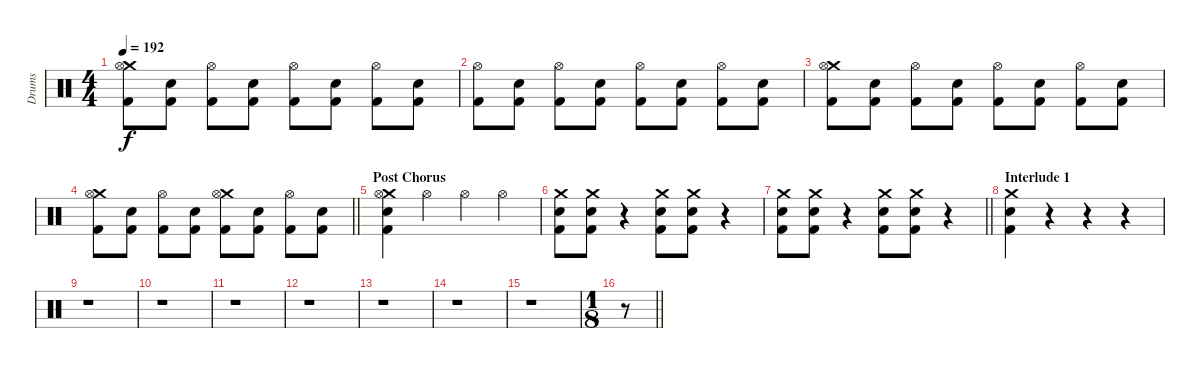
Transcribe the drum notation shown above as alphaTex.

\track ("Drums" "Drums") {instrument percussion}
\staff {score}
\articulation defaults
\ts (4 4)
\tempo 192
\clef neutral
\ks c
("Crash medium (hit)" "Hi-Hat (open)" "Kick (hit) 2").8{dy f} ("Electric Snare (hit)" "Kick (hit) 2").8 ("Hi-Hat (open)" "Kick (hit) 2").8 ("Electric Snare (hit)" "Kick (hit) 2").8 ("Hi-Hat (open)" "Kick (hit) 2").8 ("Electric Snare (hit)" "Kick (hit) 2").8 ("Hi-Hat (open)" "Kick (hit) 2").8 ("Electric Snare (hit)" "Kick (hit) 2").8 |
("Hi-Hat (open)" "Kick (hit) 2").8 ("Electric Snare (hit)" "Kick (hit) 2").8 ("Hi-Hat (open)" "Kick (hit) 2").8 ("Electric Snare (hit)" "Kick (hit) 2").8 ("Hi-Hat (open)" "Kick (hit) 2").8 ("Electric Snare (hit)" "Kick (hit) 2").8 ("Hi-Hat (open)" "Kick (hit) 2").8 ("Electric Snare (hit)" "Kick (hit) 2").8 |
("Crash medium (hit)" "Hi-Hat (open)" "Kick (hit) 2").8 ("Electric Snare (hit)" "Kick (hit) 2").8 ("Hi-Hat (open)" "Kick (hit) 2").8 ("Electric Snare (hit)" "Kick (hit) 2").8 ("Hi-Hat (open)" "Kick (hit) 2").8 ("Electric Snare (hit)" "Kick (hit) 2").8 ("Hi-Hat (open)" "Kick (hit) 2").8 ("Electric Snare (hit)" "Kick (hit) 2").8 |
\barLineRight lightlight
("Crash medium (hit)" "Hi-Hat (open)" "Kick (hit) 2").8 ("Electric Snare (hit)" "Kick (hit) 2").8 ("Hi-Hat (open)" "Kick (hit) 2").8 ("Electric Snare (hit)" "Kick (hit) 2").8 ("Crash medium (hit)" "Hi-Hat (open)" "Kick (hit) 2").8 ("Electric Snare (hit)" "Kick (hit) 2").8 ("Hi-Hat (open)" "Kick (hit) 2").8 ("Electric Snare (hit)" "Kick (hit) 2").8 |
\section ("" "Post Chorus")
("Crash medium (hit)" "Hi-Hat (open)" "Electric Snare (hit)" "Kick (hit) 2").4 "Hi-Hat (open)".4 "Hi-Hat (open)".4 "Hi-Hat (open)".4 |
("Crash medium (hit)" "Electric Snare (hit)" "Kick (hit) 2").8 ("Crash medium (hit)" "Electric Snare (hit)" "Kick (hit) 2").8 r.4 ("Crash medium (hit)" "Electric Snare (hit)" "Kick (hit) 2").8 ("Crash medium (hit)" "Electric Snare (hit)" "Kick (hit) 2").8 r.4 |
\barLineRight lightlight
("Crash medium (hit)" "Electric Snare (hit)" "Kick (hit) 2").8 ("Crash medium (hit)" "Electric Snare (hit)" "Kick (hit) 2").8 r.4 ("Crash medium (hit)" "Electric Snare (hit)" "Kick (hit) 2").8 ("Crash medium (hit)" "Electric Snare (hit)" "Kick (hit) 2").8 r.4 |
\section ("" "Interlude 1")
("Crash medium (hit)" "Electric Snare (hit)" "Kick (hit) 2").4 r.4 r.4 r.4 |
r.1 |
r.1 |
r.1 |
r.1 |
r.1 |
r.1 |
r.1 |
\ts (1 8)
\barLineRight lightlight
r.8
